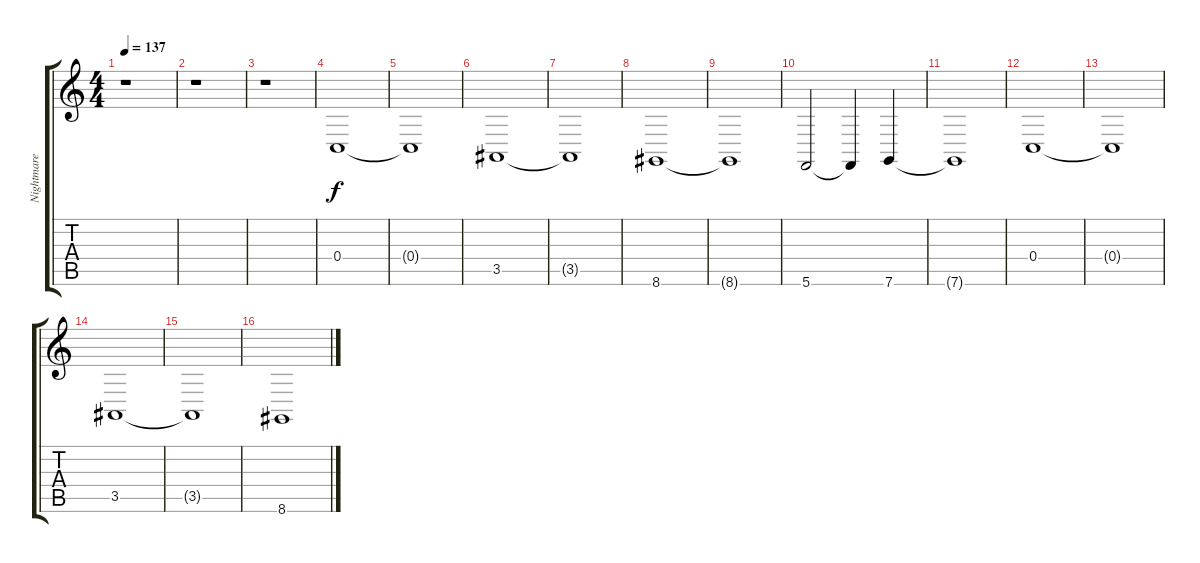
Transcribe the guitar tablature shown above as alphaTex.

\track ("Nightmare Industries Syntezer 1" "Nightmare ") {instrument sopranosax}
\staff {score tabs}
\tuning (D4 A3 F3 C3 G2 C2) {hide}
\ts (4 4)
\tempo 137
\clef g2
\ks c
r.1{dy f} |
r.1 |
r.1 |
0.4.1 |
0.4{t}.1 |
3.5.1 |
3.5{t}.1 |
8.6.1 |
8.6{t}.1 |
5.6.2 5.6{t}.4 7.6.4 |
7.6{t}.1 |
0.4.1 |
0.4{t}.1 |
3.5.1 |
3.5{t}.1 |
8.6.1
